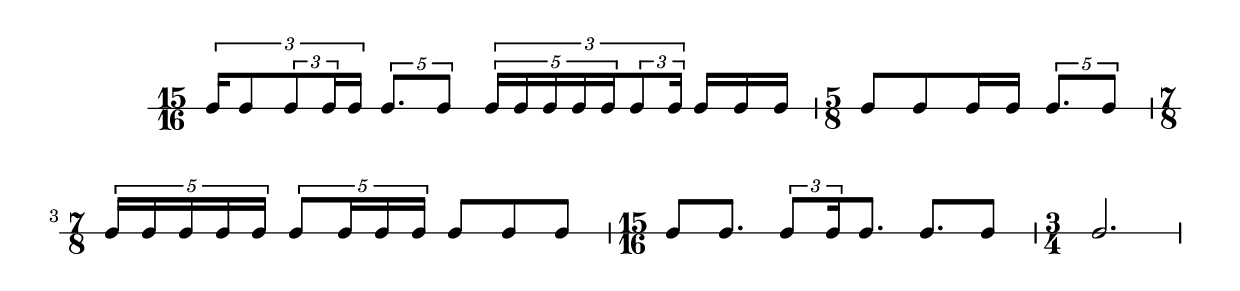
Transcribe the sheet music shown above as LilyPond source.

%{
Welcome to LilyPond
===================

Congratulations, LilyPond has been installed successfully.

Now to take it for the first test run.

  1. Save this file

  2. Select

       Compile > Typeset file

  from the menu.

  The file is processed, and

  3.  The PDF viewer will pop up. Click one of the noteheads.


That's it.  For more information, visit http://lilypond.org .

%}


\new RhythmicStaff {
	\override TupletBracket.bracket-visibility = ##t	
	\time 15/16
	\times 2/3 {a16[ a8 \times 2/3 {a8 a16} a16]}
	\times 4/5 {a8.[ a8]}
	\times 2/3 {\times 4/5 {a16[ a a a a} \times 2/3 {a8 a16]} }
	a16 a a |
	
	\time 5/8
	a8 a a16 a \times 4/5 {a8. a8} | \break
	
	\time 7/8
	\times 4/5 {a16 a a a a} \times 4/5 {a8 a16 a a} a8[ a a] | 

	\time 15/16
	a8[ a8.]
	\times 2/3 {a8[ a16} a8.]
	a8.[ a8]

	\time 3/4
	a2.
}

\version "2.19.54"  % necessary for upgrading to future LilyPond versions.
